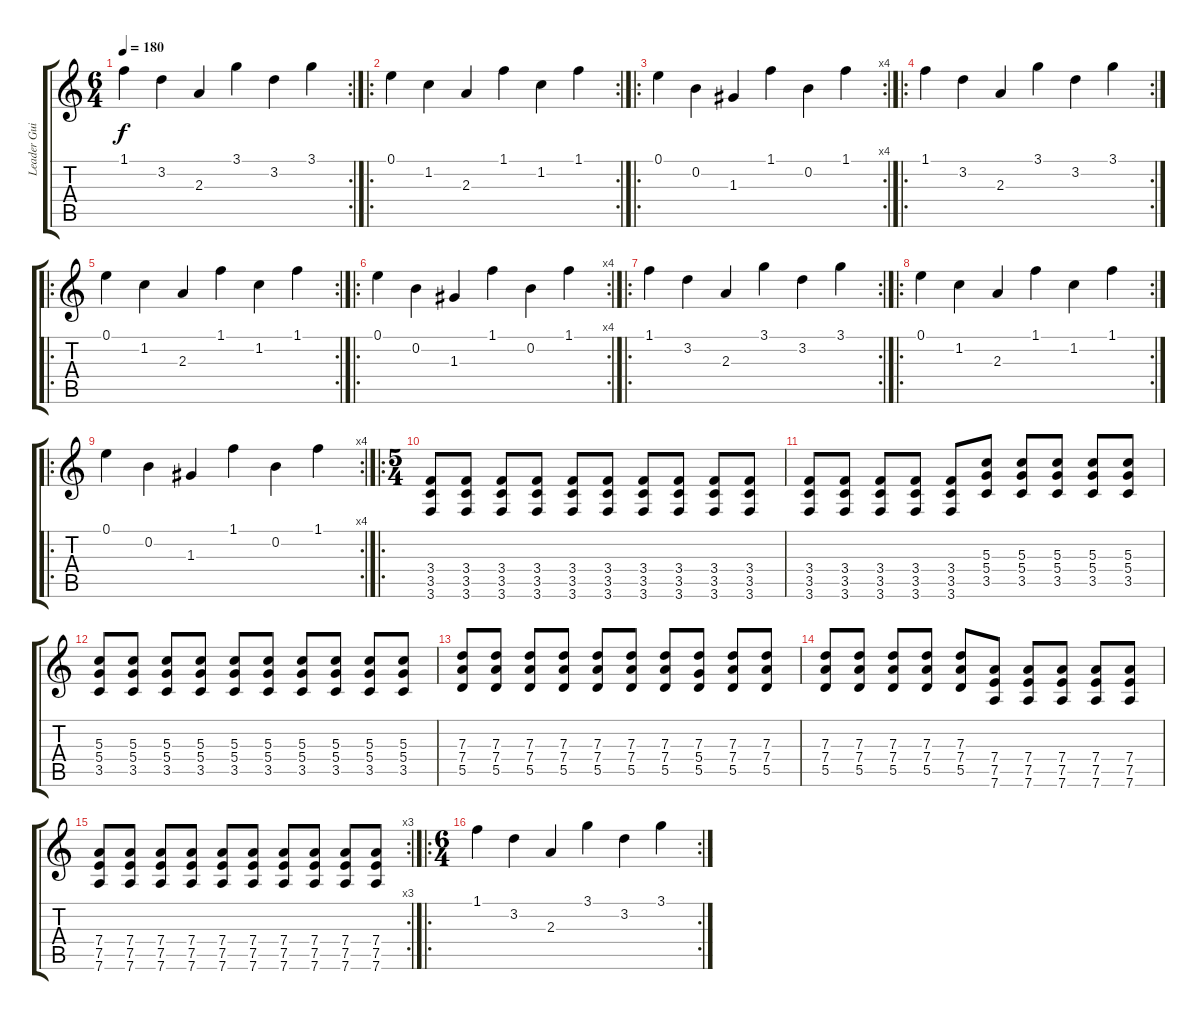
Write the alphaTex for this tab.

\track ("Leader Guitar" "Leader Gui") {instrument acousticguitarnylon}
\staff {score tabs}
\tuning (E4 B3 G3 D3 A2 D2) {hide}
\rc 2
\ts (6 4)
\tempo 180
\clef g2
\ks c
1.1.4{dy f instrument acousticguitarnylon} 3.2.4 2.3.4 3.1.4 3.2.4 3.1.4 |
\ro
\rc 2
0.1.4 1.2.4 2.3.4 1.1.4 1.2.4 1.1.4 |
\ro
\rc 4
0.1.4 0.2.4 1.3.4 1.1.4 0.2.4 1.1.4 |
\ro
\rc 2
1.1.4 3.2.4 2.3.4 3.1.4 3.2.4 3.1.4 |
\ro
\rc 2
0.1.4 1.2.4 2.3.4 1.1.4 1.2.4 1.1.4 |
\ro
\rc 4
0.1.4 0.2.4 1.3.4 1.1.4 0.2.4 1.1.4 |
\ro
\rc 2
1.1.4 3.2.4 2.3.4 3.1.4 3.2.4 3.1.4 |
\ro
\rc 2
0.1.4 1.2.4 2.3.4 1.1.4 1.2.4 1.1.4 |
\ro
\rc 4
0.1.4 0.2.4 1.3.4 1.1.4 0.2.4 1.1.4 |
\ro
\ts (5 4)
(3.4 3.5 3.6).8{instrument distortionguitar} (3.4 3.5 3.6).8 (3.4 3.5 3.6).8 (3.4 3.5 3.6).8 (3.4 3.5 3.6).8 (3.4 3.5 3.6).8 (3.4 3.5 3.6).8 (3.4 3.5 3.6).8 (3.4 3.5 3.6).8 (3.4 3.5 3.6).8 |
(3.4 3.5 3.6).8 (3.4 3.5 3.6).8 (3.4 3.5 3.6).8 (3.4 3.5 3.6).8 (3.4 3.5 3.6).8 (5.3 5.4 3.5).8 (5.3 5.4 3.5).8 (5.3 5.4 3.5).8 (5.3 5.4 3.5).8 (5.3 5.4 3.5).8 |
(5.3 5.4 3.5).8 (5.3 5.4 3.5).8 (5.3 5.4 3.5).8 (5.3 5.4 3.5).8 (5.3 5.4 3.5).8 (5.3 5.4 3.5).8 (5.3 5.4 3.5).8 (5.3 5.4 3.5).8 (5.3 5.4 3.5).8 (5.3 5.4 3.5).8 |
(7.3 7.4 5.5).8 (7.3 7.4 5.5).8 (7.3 7.4 5.5).8 (7.3 7.4 5.5).8 (7.3 7.4 5.5).8 (7.3 7.4 5.5).8 (7.3 7.4 5.5).8 (7.3 5.4 5.5).8 (7.3 7.4 5.5).8 (7.3 7.4 5.5).8 |
(7.3 7.4 5.5).8 (7.3 7.4 5.5).8 (7.3 7.4 5.5).8 (7.3 7.4 5.5).8 (7.3 7.4 5.5).8 (7.4 7.5 7.6).8 (7.4 7.5 7.6).8 (7.4 7.5 7.6).8 (7.4 7.5 7.6).8 (7.4 7.5 7.6).8 |
\rc 3
(7.4 7.5 7.6).8 (7.4 7.5 7.6).8 (7.4 7.5 7.6).8 (7.4 7.5 7.6).8 (7.4 7.5 7.6).8 (7.4 7.5 7.6).8 (7.4 7.5 7.6).8 (7.4 7.5 7.6).8 (7.4 7.5 7.6).8 (7.4 7.5 7.6).8 |
\ro
\rc 2
\ts (6 4)
1.1.4{instrument acousticguitarnylon} 3.2.4 2.3.4 3.1.4 3.2.4 3.1.4
